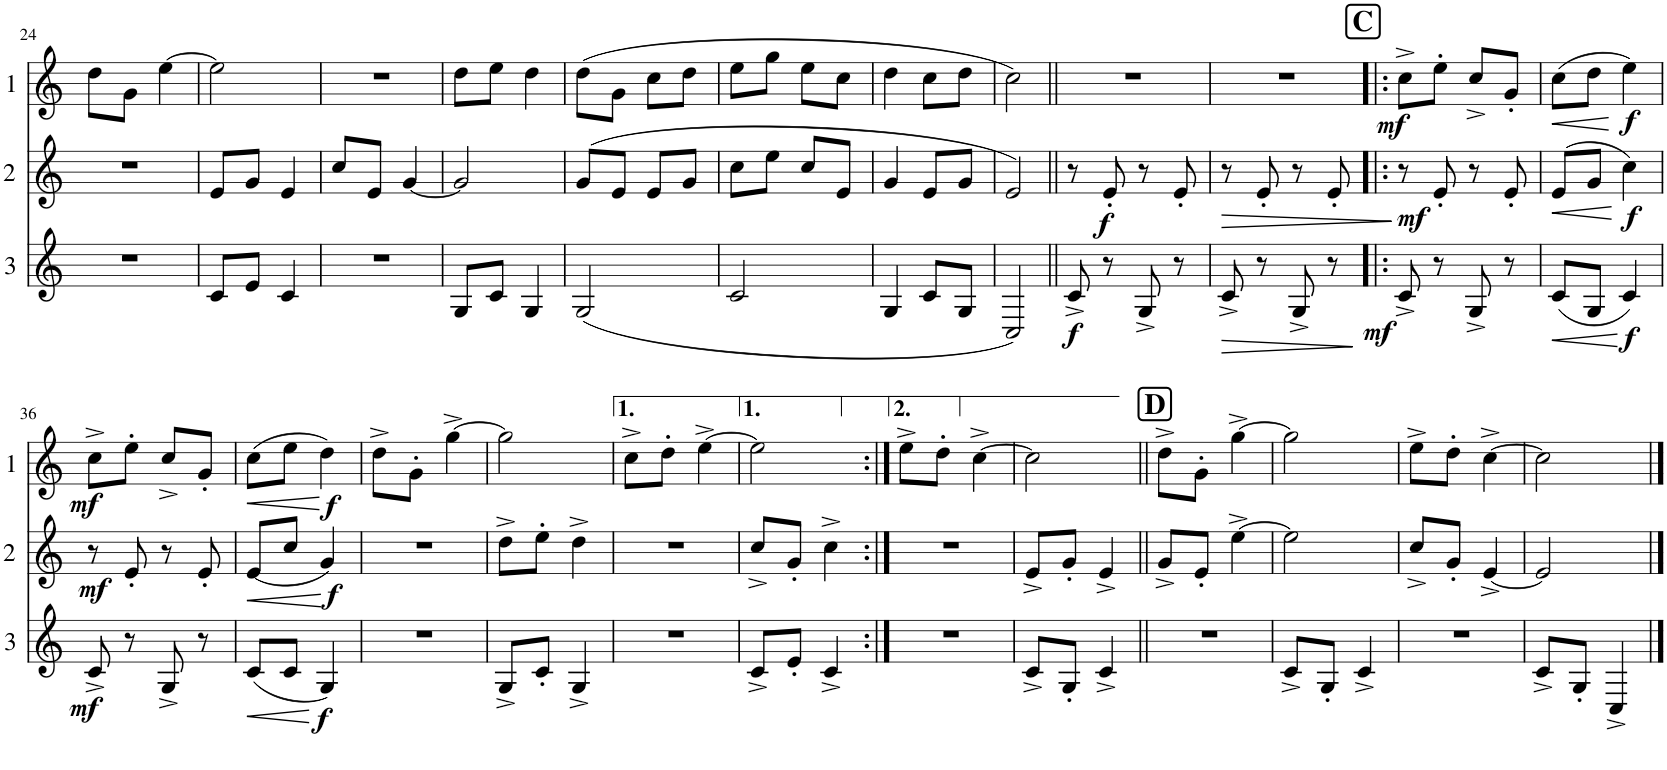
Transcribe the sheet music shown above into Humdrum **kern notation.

**kern	**dynam	**kern	**dynam	**kern	**dynam
*part3	*part3	*part2	*part2	*part1	*part1
*staff3	*staff3	*staff2	*staff2	*staff1	*staff1
*I"Cor 3	*	*I"Cor 2	*	*I"Cor 1	*
!!LO:PB:g=z
*clefG2	*	*clefG2	*	*clefG2	*
*Trd4c7	*	*Trd4c7	*	*Trd4c7	*
*k[]	*	*k[]	*	*k[]	*
*M2/4	*	*M2/4	*	*M2/4	*
=24	=24	=24	=24	=24	=24
2r	.	2r	.	8dd\L	.
.	.	.	.	8g\J	.
.	.	.	.	[4ee\	.
=25	=25	=25	=25	=25	=25
8c/L	.	8e/L	.	2ee\]	.
8e/J	.	8g/J	.	.	.
4c/	.	4e/	.	.	.
=26	=26	=26	=26	=26	=26
2r	.	8cc/L	.	2r	.
.	.	8e/J	.	.	.
.	.	[4g/	.	.	.
=27	=27	=27	=27	=27	=27
8G/L	.	2g/]	.	8dd\L	.
8c/J	.	.	.	8ee\J	.
4G/	.	.	.	4dd\	.
=28	=28	=28	=28	=28	=28
(2G/	.	(8g/L	.	(8dd\L	.
.	.	8e/J	.	8g\J	.
.	.	8e/L	.	8cc\L	.
.	.	8g/J	.	8dd\J	.
=29	=29	=29	=29	=29	=29
2c/	.	8cc\L	.	8ee\L	.
.	.	8ee\J	.	8gg\J	.
.	.	8cc/L	.	8ee\L	.
.	.	8e/J	.	8cc\J	.
=30	=30	=30	=30	=30	=30
4G/	.	4g/	.	4dd\	.
8c/L	.	8e/L	.	8cc\L	.
8G/J	.	8g/J	.	8dd\J	.
=31	=31	=31	=31	=31	=31
2C/)	.	2e/)	.	2cc\)	.
=32||	=32||	=32||	=32||	=32||	=32||
!	!LO:DY:b	!	!	!	!
8c^/	f	8r	.	2r	.
!	!	!	!LO:DY:b	!	!
8r	.	8e'/	f	.	.
8G^/	.	8r	.	.	.
8r	.	8e'/	.	.	.
=33	=33	=33	=33	=33	=33
!	!LO:HP:b	!	!LO:HP:b	!	!
8c^/	>	8r	>	2r	.
8r	.	8e'/	.	.	.
8G^/	.	8r	.	.	.
!	!LO:DY:b	!	!	!	!
8r	mf	8e'/	.	.	.
.	]	.	]	.	.
!!LO:REH:place=s1:a:B:cj:fs=14:t=C
=34!|:	=34!|:	=34!|:	=34!|:	=34!|:	=34!|:
!	!	!	!LO:DY:b	!	!LO:DY:b
8c^/	.	8r	mf	8cc^\L	mf
8r	.	8e'/	.	8ee'\J	.
8G^/	.	8r	.	8cc^/L	.
8r	.	8e'/	.	8g'/J	.
=35	=35	=35	=35	=35	=35
!	!LO:HP:b	!	!LO:HP:b	!	!LO:HP:b
(8c/L	<	(8e/L	<	(8cc\L	<
8G/J	.	8g/J	.	8dd\J	.
!	!LO:DY:b	!	!LO:DY:b	!	!LO:DY:b
4c/)	f	4cc\)	f	4ee\)	f
.	[	.	[	.	[
!!LO:LB:g=z
=36	=36	=36	=36	=36	=36
!	!LO:DY:b	!	!LO:DY:b	!	!LO:DY:b
8c^/	mf	8r	mf	8cc^\L	mf
8r	.	8e'/	.	8ee'\J	.
8G^/	.	8r	.	8cc^/L	.
8r	.	8e'/	.	8g'/J	.
=37	=37	=37	=37	=37	=37
!	!LO:HP:b	!	!LO:HP:b	!	!LO:HP:b
(8c/L	<	(8e/L	<	(8cc\L	<
8c/J	.	8cc/J	.	8ee\J	.
!	!LO:DY:b	!	!LO:DY:b	!	!LO:DY:b
4G/)	f	4g/)	f	4dd\)	f
.	[	.	[	.	[
=38	=38	=38	=38	=38	=38
2r	.	2r	.	8dd^\L	.
.	.	.	.	8g'\J	.
.	.	.	.	[4gg^\	.
=39	=39	=39	=39	=39	=39
8G^/L	.	8dd^\L	.	2gg\]	.
8c'/J	.	8ee'\J	.	.	.
4G^/	.	4dd^\	.	.	.
=40	=40	=40	=40	=40	=40
2r	.	2r	.	8cc^\L	.
.	.	.	.	8dd'\J	.
.	.	.	.	[4ee^\	.
=41	=41	=41	=41	=41	=41
8c^/L	.	8cc^/L	.	2ee\]	.
8e'/J	.	8g'/J	.	.	.
4c^/	.	4cc^\	.	.	.
=42:|!	=42:|!	=42:|!	=42:|!	=42:|!	=42:|!
2r	.	2r	.	8ee^\L	.
.	.	.	.	8dd'\J	.
.	.	.	.	[4cc^\	.
=43	=43	=43	=43	=43	=43
8c^/L	.	8e^/L	.	2cc\]	.
8G'/J	.	8g'/J	.	.	.
4c^/	.	4e^/	.	.	.
!!LO:REH:place=s1:a:B:cj:fs=14:t=D
=44||	=44||	=44||	=44||	=44||	=44||
2r	.	8g^/L	.	8dd^\L	.
.	.	8e'/J	.	8g'\J	.
.	.	[4ee^\	.	[4gg^\	.
=45	=45	=45	=45	=45	=45
8c^/L	.	2ee\]	.	2gg\]	.
8G'/J	.	.	.	.	.
4c^/	.	.	.	.	.
=46	=46	=46	=46	=46	=46
2r	.	8cc^/L	.	8ee^\L	.
.	.	8g'/J	.	8dd'\J	.
.	.	[4e^/	.	[4cc^\	.
=47	=47	=47	=47	=47	=47
8c^/L	.	2e/]	.	2cc\]	.
8G'/J	.	.	.	.	.
4C^/	.	.	.	.	.
==	==	==	==	==	==
*-	*-	*-	*-	*-	*-
